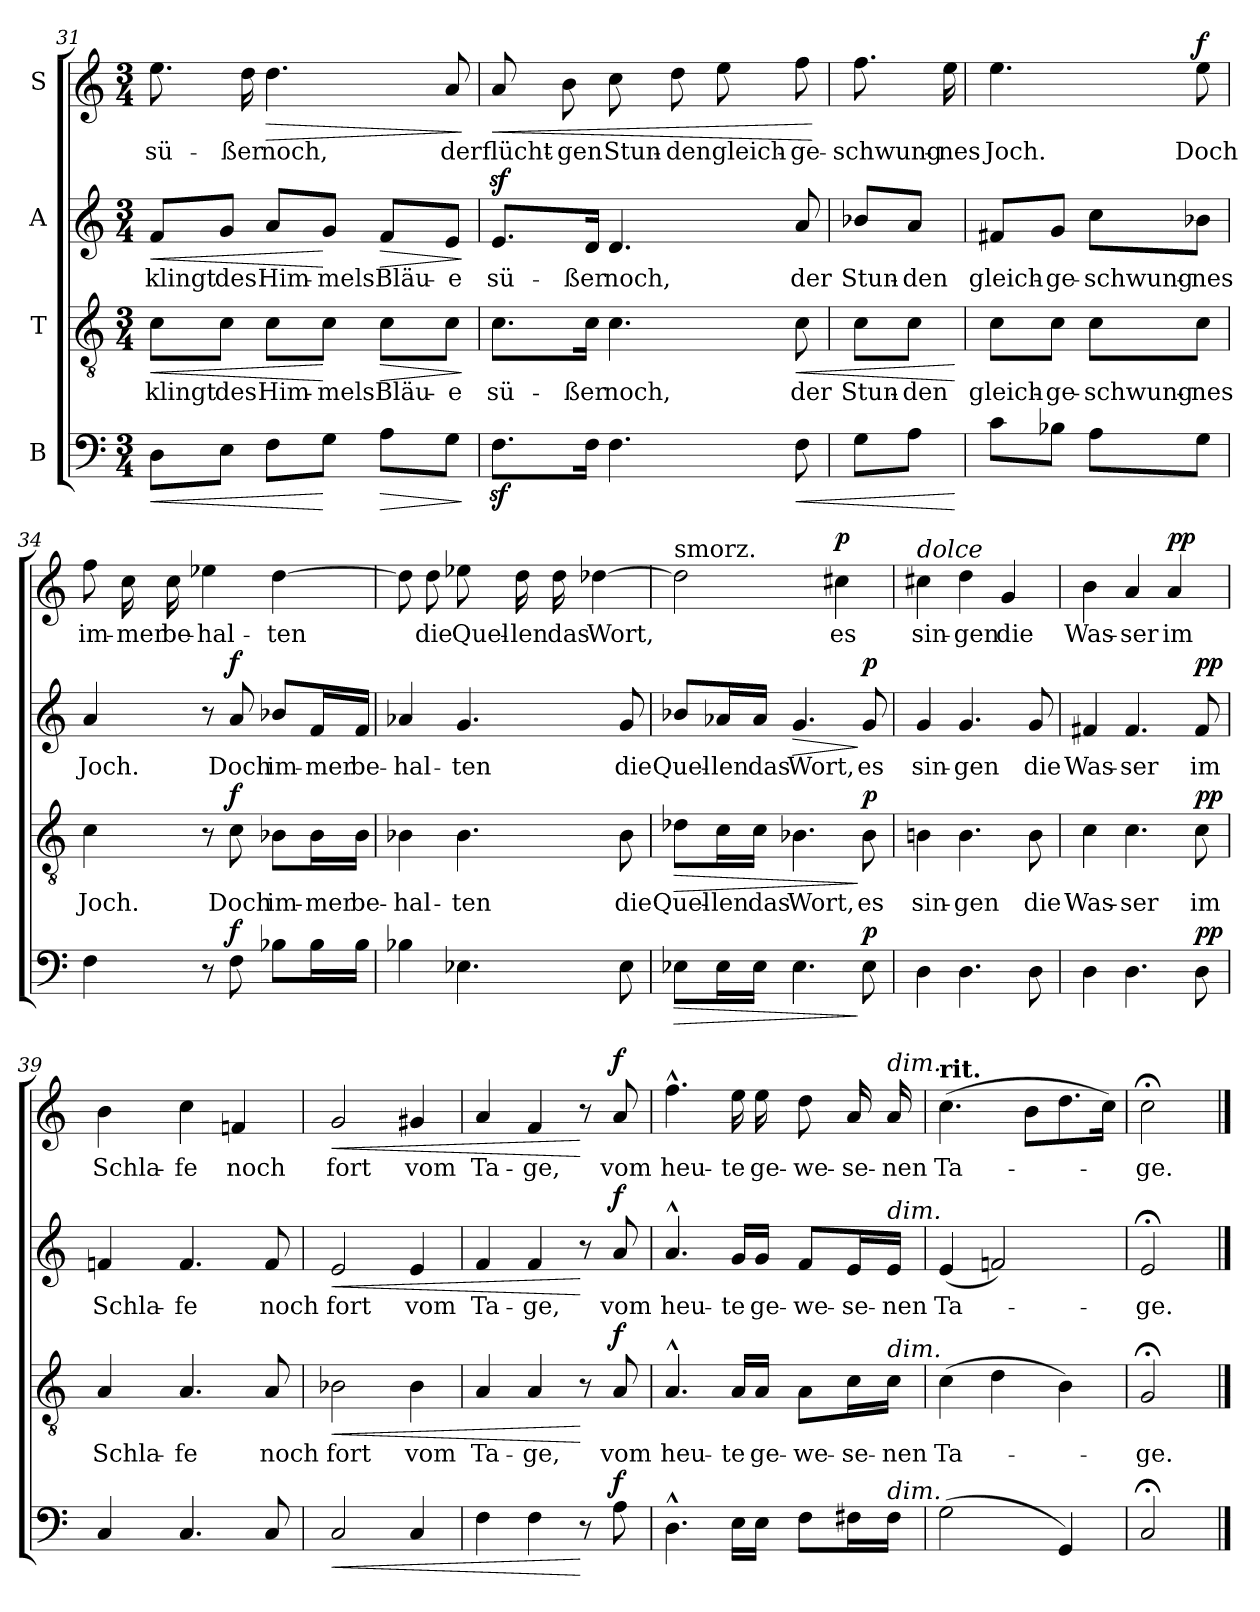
**kern	**dynam	**kern	**text	**dynam	**kern	**text	**dynam	**kern	**text	**dynam
*part4	*part4	*part3	*part3	*part3	*part2	*part2	*part2	*part1	*part1	*part1
*staff4	*staff4	*staff3	*staff3	*staff3	*staff2	*staff2	*staff2	*staff1	*staff1	*staff1
*I"B	*	*I"T	*	*	*I"A	*	*	*I"S	*	*
*clefF4	*	*clefGv2	*	*	*clefG2	*	*	*clefG2	*	*
*k[]	*	*k[]	*	*	*k[]	*	*	*k[]	*	*
*M3/4	*	*M3/4	*	*	*M3/4	*	*	*M3/4	*	*
=31	=31	=31	=31	=31	=31	=31	=31	=31	=31	=31
!	!LO:HP:b	!	!	!LO:HP:b	!	!	!LO:HP:b	!	!	!
8D\L	<	8c\L	klingt	<	8f/L	klingt	<	8.ee\	sü-	.
8E\J	.	8c\J	des	.	8g/J	des	.	.	.	.
.	.	.	.	.	.	.	.	16dd\	-ßer	.
!	!	!	!	!	!	!	!	!	!	!LO:HP:b
8F\L	.	8c\L	Him-	.	8a/L	Him-	.	4.dd\	noch,	>
8G\J	[	8c\J	-mels	[	8g/J	-mels	[	.	.	.
!	!LO:HP:b	!	!	!LO:HP:b	!	!	!LO:HP:b	!	!	!
8A\L	>	8c\L	Bläu-	>	8f/L	Bläu-	>	.	.	.
8G\J	.	8c\J	-e	.	8e/J	-e	.	8a/	der	.
.	]	.	.	]	.	.	]	.	.	]
=32	=32	=32	=32	=32	=32	=32	=32	=32	=32	=32
!	!	!	!	!	!	!	!	!	!	!LO:HP:b
8.Fz>\L	.	8.c\L	sü-	.	8.ez>/L	sü-	.	8a/	flücht-	<
.	.	.	.	.	.	.	.	8b\	-gen	.
16F\Jk	.	16c\Jk	-ßer	.	16d/Jk	-ßer	.	.	.	.
4.F\	.	4.c\	noch,	.	4.d/	noch,	.	8cc\	Stun-	.
.	.	.	.	.	.	.	.	8dd\	-den	.
.	.	.	.	.	.	.	.	8ee\	gleich-	.
!	!LO:HP:b	!	!	!LO:HP:b	!	!	!	!	!	!
8F\	<	8c\	der	<	8a/	der	.	8ff\	-ge-	.
.	.	.	.	.	.	.	.	.	.	[
=33	=33	=33	=33	=33	=33	=33	=33	=33	=33	=33
8G\L	.	8c\L	Stun-	.	8b-X/L	Stun-	.	8.ff\	-schwung-	.
8A\J	.	8c\J	-den	.	8a/J	-den	.	.	.	.
.	.	.	.	.	.	.	.	16ee\	-nes	.
.	[	.	.	[	.	.	.	.	.	.
!!LO:LB:g=z
=33X2	=33X2	=33X2	=33X2	=33X2	=33X2	=33X2	=33X2	=33X2	=33X2	=33X2
8c\L	.	8c\L	gleich-	.	8f#X/L	gleich-	.	4.ee\	Joch.	.
8B-X\J	.	8c\J	-ge-	.	8g/J	-ge-	.	.	.	.
8A\L	.	8c\L	-schwung-	.	8cc\L	-schwung-	.	.	.	.
!	!	!	!	!	!	!	!	!	!	!LO:DY:a
8G\J	.	8c\J	-nes	.	8b-X\J	-nes	.	8ee\	Doch	f
=34	=34	=34	=34	=34	=34	=34	=34	=34	=34	=34
4F\	.	4c\	Joch.	.	4a/	Joch.	.	8ff\	im-	.
.	.	.	.	.	.	.	.	16cc\	-mer	.
.	.	.	.	.	.	.	.	16cc\	be-	.
8r	.	8r	.	.	8r	.	.	4ee-X\	-hal-	.
!	!LO:DY:a	!	!	!LO:DY:a	!	!	!LO:DY:a	!	!	!
8F\	f	8c\	Doch	f	8a/	Doch	f	.	.	.
8B-X\L	.	8B-X\L	im-	.	8b-X/L	im-	.	[4dd\	-ten	.
16B-\L	.	16B-\L	-mer	.	16f/L	-mer	.	.	.	.
16B-\JJ	.	16B-\JJ	be-	.	16f/JJ	be-	.	.	.	.
=35	=35	=35	=35	=35	=35	=35	=35	=35	=35	=35
4B-X\	.	4B-X\	-hal-	.	4a-X/	-hal-	.	8dd\]	.	.
.	.	.	.	.	.	.	.	8dd\	die	.
4.E-X\	.	4.B-\	-ten	.	4.g/	-ten	.	8ee-X\	Quel-	.
.	.	.	.	.	.	.	.	16dd\	-len	.
.	.	.	.	.	.	.	.	16dd\	das	.
.	.	.	.	.	.	.	.	[4dd-X\	Wort,	.
8E-\	.	8B-\	die	.	8g/	die	.	.	.	.
=36	=36	=36	=36	=36	=36	=36	=36	=36	=36	=36
!	!	!	!	!	!	!	!	!LO:TX:a:t=smorz.	!	!
!	!LO:HP:b	!	!	!LO:HP:b	!	!	!	!	!	!
8E-X\L	>	8d-X\L	Quel-	>	8b-X/L	Quel-	.	2dd-\]	.	.
16E-\L	.	16c\L	-len	.	16a-X/L	-len	.	.	.	.
16E-\JJ	.	16c\JJ	das	.	16a-/JJ	das	.	.	.	.
!	!	!	!	!	!	!	!LO:HP:b	!	!	!
4.E-\	.	4.B-X\	Wort,	.	4.g/	Wort,	>	.	.	.
!	!	!	!	!	!	!	!	!	!	!LO:DY:a
.	.	.	.	.	.	.	.	4cc#X\	es	p
!	!LO:DY:n=1:a	!	!	!LO:DY:n=1:a	!	!	!LO:DY:n=1:a	!	!	!
8E-\	] p	8B-\	es	] p	8g/	es	] p	.	.	.
=37	=37	=37	=37	=37	=37	=37	=37	=37	=37	=37
!	!	!	!	!	!	!	!	!LO:TX:a:i:t=dolce	!	!
4D\	.	4Bn\	sin-	.	4g/	sin-	.	4cc#X\	sin-	.
4.D\	.	4.B\	-gen	.	4.g/	-gen	.	4dd\	-gen	.
.	.	.	.	.	.	.	.	4g/	die	.
8D\	.	8B\	die	.	8g/	die	.	.	.	.
!!LO:LB:g=z
=38	=38	=38	=38	=38	=38	=38	=38	=38	=38	=38
4D\	.	4c\	Was-	.	4f#X/	Was-	.	4b\	Was-	.
4.D\	.	4.c\	-ser	.	4.f#/	-ser	.	4a/	-ser	.
!	!	!	!	!	!	!	!	!	!	!LO:DY:a
.	.	.	.	.	.	.	.	4a/	im	pp
!	!LO:DY:a	!	!	!LO:DY:a	!	!	!LO:DY:a	!	!	!
8D\	pp	8c\	im	pp	8f#/	im	pp	.	.	.
=39	=39	=39	=39	=39	=39	=39	=39	=39	=39	=39
4C/	.	4A/	Schla-	.	4fn/	Schla-	.	4b\	Schla-	.
4.C/	.	4.A/	-fe	.	4.f/	-fe	.	4cc\	-fe	.
.	.	.	.	.	.	.	.	4fn/	noch	.
8C/	.	8A/	noch	.	8f/	noch	.	.	.	.
=40	=40	=40	=40	=40	=40	=40	=40	=40	=40	=40
!	!LO:HP:b	!	!	!LO:HP:b	!	!	!LO:HP:b	!	!	!LO:HP:b
2C/	<	2B-X\	fort	<	2e/	fort	<	2g/	fort	<
4C/	.	4B-\	vom	.	4e/	vom	.	4g#X/	vom	.
=41	=41	=41	=41	=41	=41	=41	=41	=41	=41	=41
4F\	.	4A/	Ta-	.	4f/	Ta-	.	4a/	Ta-	.
4F\	.	4A/	-ge,	.	4f/	-ge,	.	4f/	-ge,	.
8r	[	8r	.	[	8r	.	[	8r	.	[
!	!LO:DY:a	!	!	!LO:DY:a	!	!	!LO:DY:a	!	!	!LO:DY:a
8A\	f	8A/	vom	f	8a/	vom	f	8a/	vom	f
=42	=42	=42	=42	=42	=42	=42	=42	=42	=42	=42
4.D^^\	.	4.A^^/	heu-	.	4.a^^/	heu-	.	4.ff^^\	heu-	.
16E\LL	.	16A/LL	-te	.	16g/LL	-te	.	16ee\	-te	.
16E\JJ	.	16A/JJ	ge-	.	16g/JJ	ge-	.	16ee\	ge-	.
8F\L	.	8A\L	-we-	.	8f/L	-we-	.	8dd\	-we-	.
16F#X\L	.	16c\L	-se-	.	16e/L	-se-	.	16a/	-se-	.
!	!	!	!	!	!	!	!	!LO:TX:a:i:t=dim.	!	!
!	!	!	!	!	!LO:TX:a:i:t=dim.	!	!	!	!	!
!	!	!LO:TX:a:i:t=dim.	!	!	!	!	!	!	!	!
!LO:TX:a:i:t=dim.	!	!	!	!	!	!	!	!	!	!
16F#\JJ	.	16c\JJ	-nen	.	16e/JJ	-nen	.	16a/	-nen	.
=43	=43	=43	=43	=43	=43	=43	=43	=43	=43	=43
!	!	!	!	!	!	!	!	!LO:TX:a:B:t=rit.	!	!
(2G\	.	(4c\	Ta-	.	(>4e/	Ta-	.	(4.cc\	Ta-	.
.	.	4d\	.	.	2fn/)	.	.	.	.	.
.	.	.	.	.	.	.	.	8b\L	.	.
4GG/)	.	4B\)	.	.	.	.	.	8.dd\	.	.
.	.	.	.	.	.	.	.	16cc\Jk)	.	.
=44	=44	=44	=44	=44	=44	=44	=44	=44	=44	=44
2C;</	.	2G;</	-ge.	.	2e;</	-ge.	.	2cc;<\	-ge.	.
==	==	==	==	==	==	==	==	==	==	==
*-	*-	*-	*-	*-	*-	*-	*-	*-	*-	*-
